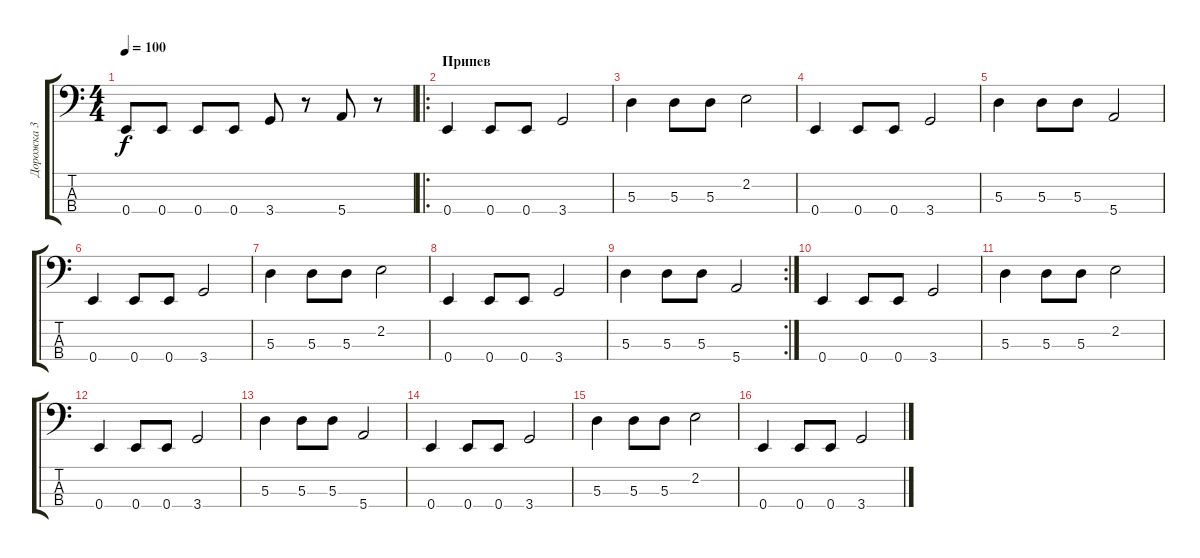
\track ("Дорожка 3" "Дорожка 3") {instrument electricbasspick}
\staff {score tabs}
\tuning (G2 D2 A1 E1) {hide}
\ts (4 4)
\section ("" "")
\tempo 100
\clef f4
\ks c
0.4.8{dy f} 0.4.8 0.4.8 0.4.8 3.4.8 r.8 5.4.8 r.8 |
\ro
\section ("" "Припев")
0.4.4 0.4.8 0.4.8 3.4.2 |
5.3.4 5.3.8 5.3.8 2.2.2 |
0.4.4 0.4.8 0.4.8 3.4.2 |
5.3.4 5.3.8 5.3.8 5.4.2 |
0.4.4 0.4.8 0.4.8 3.4.2 |
5.3.4 5.3.8 5.3.8 2.2.2 |
0.4.4 0.4.8 0.4.8 3.4.2 |
\rc 2
5.3.4 5.3.8 5.3.8 5.4.2 |
0.4.4 0.4.8 0.4.8 3.4.2 |
5.3.4 5.3.8 5.3.8 2.2.2 |
0.4.4 0.4.8 0.4.8 3.4.2 |
5.3.4 5.3.8 5.3.8 5.4.2 |
0.4.4 0.4.8 0.4.8 3.4.2 |
5.3.4 5.3.8 5.3.8 2.2.2 |
0.4.4 0.4.8 0.4.8 3.4.2
